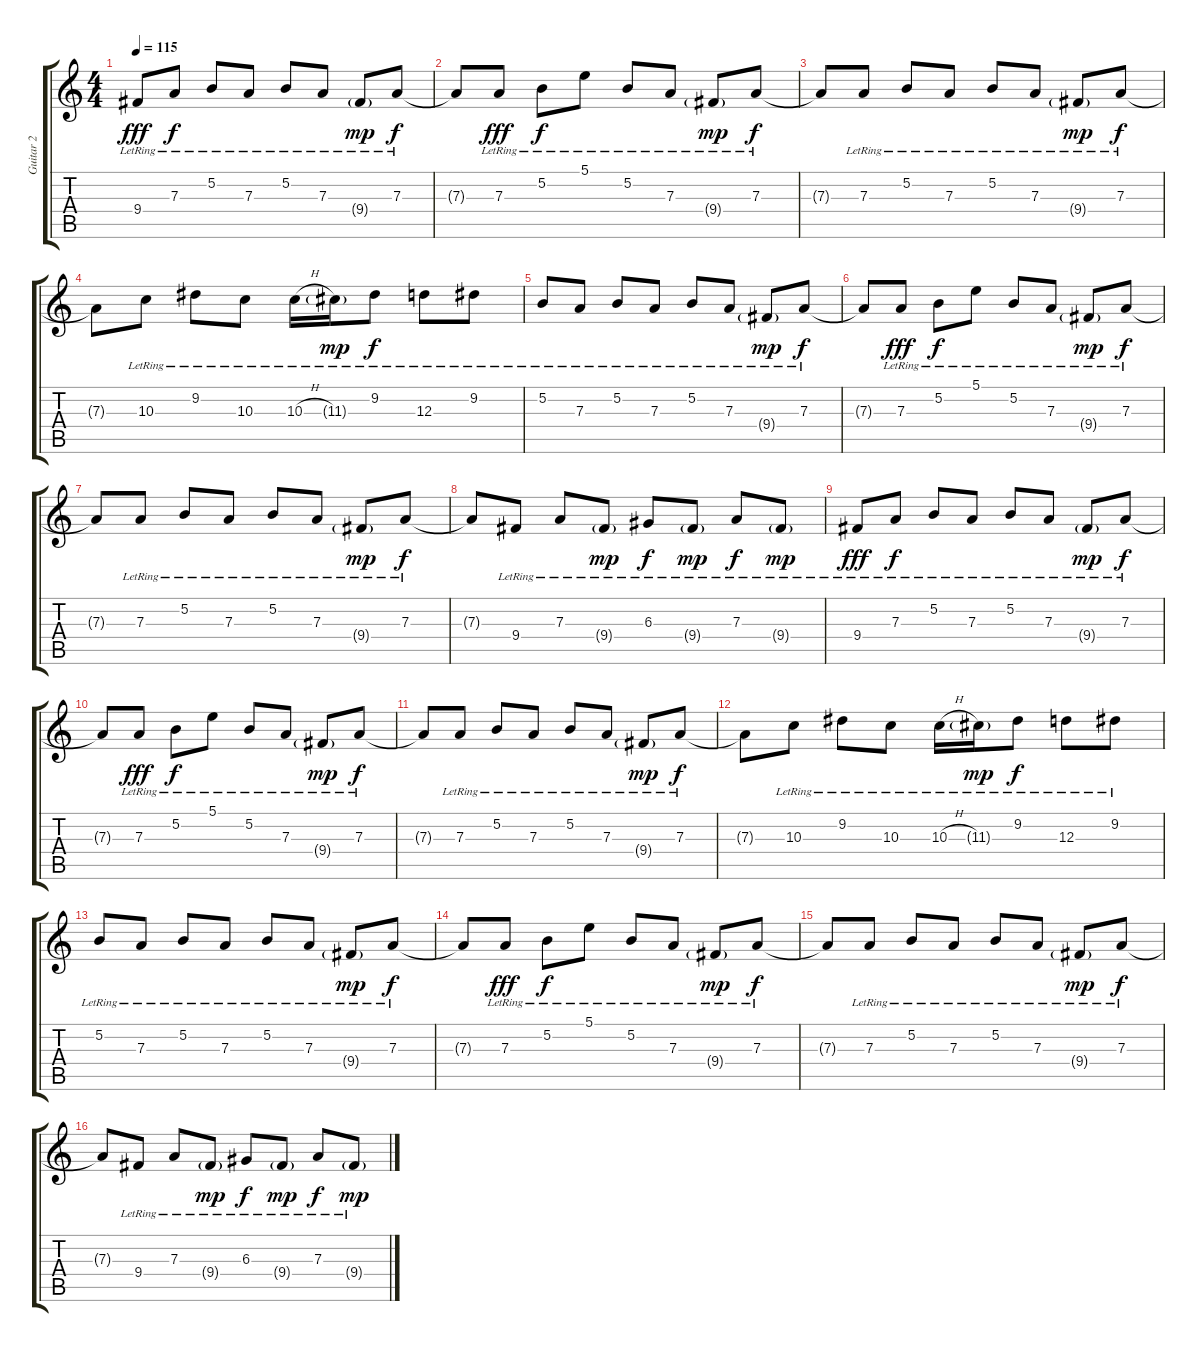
\track ("Guitar 2" "Guitar 2") {instrument distortionguitar}
\staff {score tabs}
\tuning (B3 Gb3 D3 A2 E2 B1) {hide}
\ts (4 4)
\tempo 115
\clef g2
\ks c
9.4{lr}.8{dy fff} 7.3{lr}.8{dy f} 5.2{lr}.8 7.3{lr}.8 5.2{lr}.8 7.3{lr}.8 9.4{g lr}.8{dy mp} 7.3{lr}.8{dy f} |
7.3{t}.8 7.3{lr}.8{dy fff} 5.2{lr}.8{dy f} 5.1{lr}.8 5.2{lr}.8 7.3{lr}.8 9.4{g lr}.8{dy mp} 7.3{lr}.8{dy f} |
7.3{t}.8 7.3{lr}.8 5.2{lr}.8 7.3{lr}.8 5.2{lr}.8 7.3{lr}.8 9.4{g lr}.8{dy mp} 7.3{lr}.8{dy f} |
7.3{t}.8 10.3{lr}.8 9.2{lr}.8 10.3{lr}.8 10.3{h lr}.16 11.3{g lr}.16{dy mp} 9.2{lr}.8{dy f} 12.3{lr}.8 9.2{lr}.8 |
5.2{lr}.8 7.3{lr}.8 5.2{lr}.8 7.3{lr}.8 5.2{lr}.8 7.3{lr}.8 9.4{g lr}.8{dy mp} 7.3{lr}.8{dy f} |
7.3{t}.8 7.3{lr}.8{dy fff} 5.2{lr}.8{dy f} 5.1{lr}.8 5.2{lr}.8 7.3{lr}.8 9.4{g lr}.8{dy mp} 7.3{lr}.8{dy f} |
7.3{t}.8 7.3{lr}.8 5.2{lr}.8 7.3{lr}.8 5.2{lr}.8 7.3{lr}.8 9.4{g lr}.8{dy mp} 7.3{lr}.8{dy f} |
7.3{t}.8 9.4{lr}.8 7.3{lr}.8 9.4{g lr}.8{dy mp} 6.3{lr}.8{dy f} 9.4{g lr}.8{dy mp} 7.3{lr}.8{dy f} 9.4{g lr}.8{dy mp} |
9.4{lr}.8{dy fff} 7.3{lr}.8{dy f} 5.2{lr}.8 7.3{lr}.8 5.2{lr}.8 7.3{lr}.8 9.4{g lr}.8{dy mp} 7.3{lr}.8{dy f} |
7.3{t}.8 7.3{lr}.8{dy fff} 5.2{lr}.8{dy f} 5.1{lr}.8 5.2{lr}.8 7.3{lr}.8 9.4{g lr}.8{dy mp} 7.3{lr}.8{dy f} |
7.3{t}.8 7.3{lr}.8 5.2{lr}.8 7.3{lr}.8 5.2{lr}.8 7.3{lr}.8 9.4{g lr}.8{dy mp} 7.3{lr}.8{dy f} |
7.3{t}.8 10.3{lr}.8 9.2{lr}.8 10.3{lr}.8 10.3{h lr}.16 11.3{g lr}.16{dy mp} 9.2{lr}.8{dy f} 12.3{lr}.8 9.2{lr}.8 |
5.2{lr}.8 7.3{lr}.8 5.2{lr}.8 7.3{lr}.8 5.2{lr}.8 7.3{lr}.8 9.4{g lr}.8{dy mp} 7.3{lr}.8{dy f} |
7.3{t}.8 7.3{lr}.8{dy fff} 5.2{lr}.8{dy f} 5.1{lr}.8 5.2{lr}.8 7.3{lr}.8 9.4{g lr}.8{dy mp} 7.3{lr}.8{dy f} |
7.3{t}.8 7.3{lr}.8 5.2{lr}.8 7.3{lr}.8 5.2{lr}.8 7.3{lr}.8 9.4{g lr}.8{dy mp} 7.3{lr}.8{dy f} |
7.3{t}.8 9.4{lr}.8 7.3{lr}.8 9.4{g lr}.8{dy mp} 6.3{lr}.8{dy f} 9.4{g lr}.8{dy mp} 7.3{lr}.8{dy f} 9.4{g lr}.8{dy mp}
